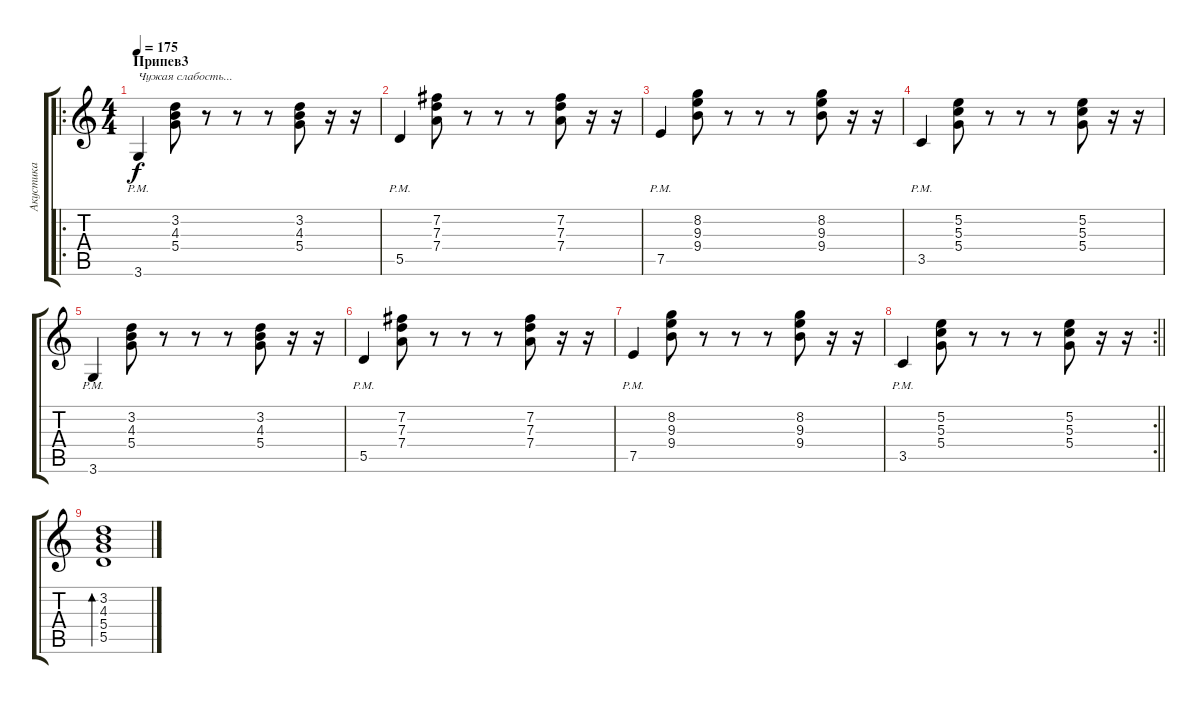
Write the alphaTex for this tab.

\track ("Акустика" "Акустика") {instrument acousticguitarsteel}
\staff {score tabs}
\tuning (E4 B3 G3 D3 A2 E2) {hide}
\ro
\ts (4 4)
\section ("" "Припев3")
\tempo 175
\clef g2
\ks c
3.6{pm}.4{txt "Чужая слабость..." dy f} (3.2 4.3 5.4).8 r.8 r.8 r.8 (3.2 4.3 5.4).8 r.16 r.16 |
5.5{pm}.4 (7.2 7.3 7.4).8 r.8 r.8 r.8 (7.2 7.3 7.4).8 r.16 r.16 |
7.5{pm}.4 (8.2 9.3 9.4).8 r.8 r.8 r.8 (8.2 9.3 9.4).8 r.16 r.16 |
3.5{pm}.4 (5.2 5.3 5.4).8 r.8 r.8 r.8 (5.2 5.3 5.4).8 r.16 r.16 |
3.6{pm}.4 (3.2 4.3 5.4).8 r.8 r.8 r.8 (3.2 4.3 5.4).8 r.16 r.16 |
5.5{pm}.4 (7.2 7.3 7.4).8 r.8 r.8 r.8 (7.2 7.3 7.4).8 r.16 r.16 |
7.5{pm}.4 (8.2 9.3 9.4).8 r.8 r.8 r.8 (8.2 9.3 9.4).8 r.16 r.16 |
\rc 2
\barLineRight lightlight
3.5{pm}.4 (5.2 5.3 5.4).8 r.8 r.8 r.8 (5.2 5.3 5.4).8 r.16 r.16 |
(3.2 4.3 5.4 5.5).1{bd 60}
